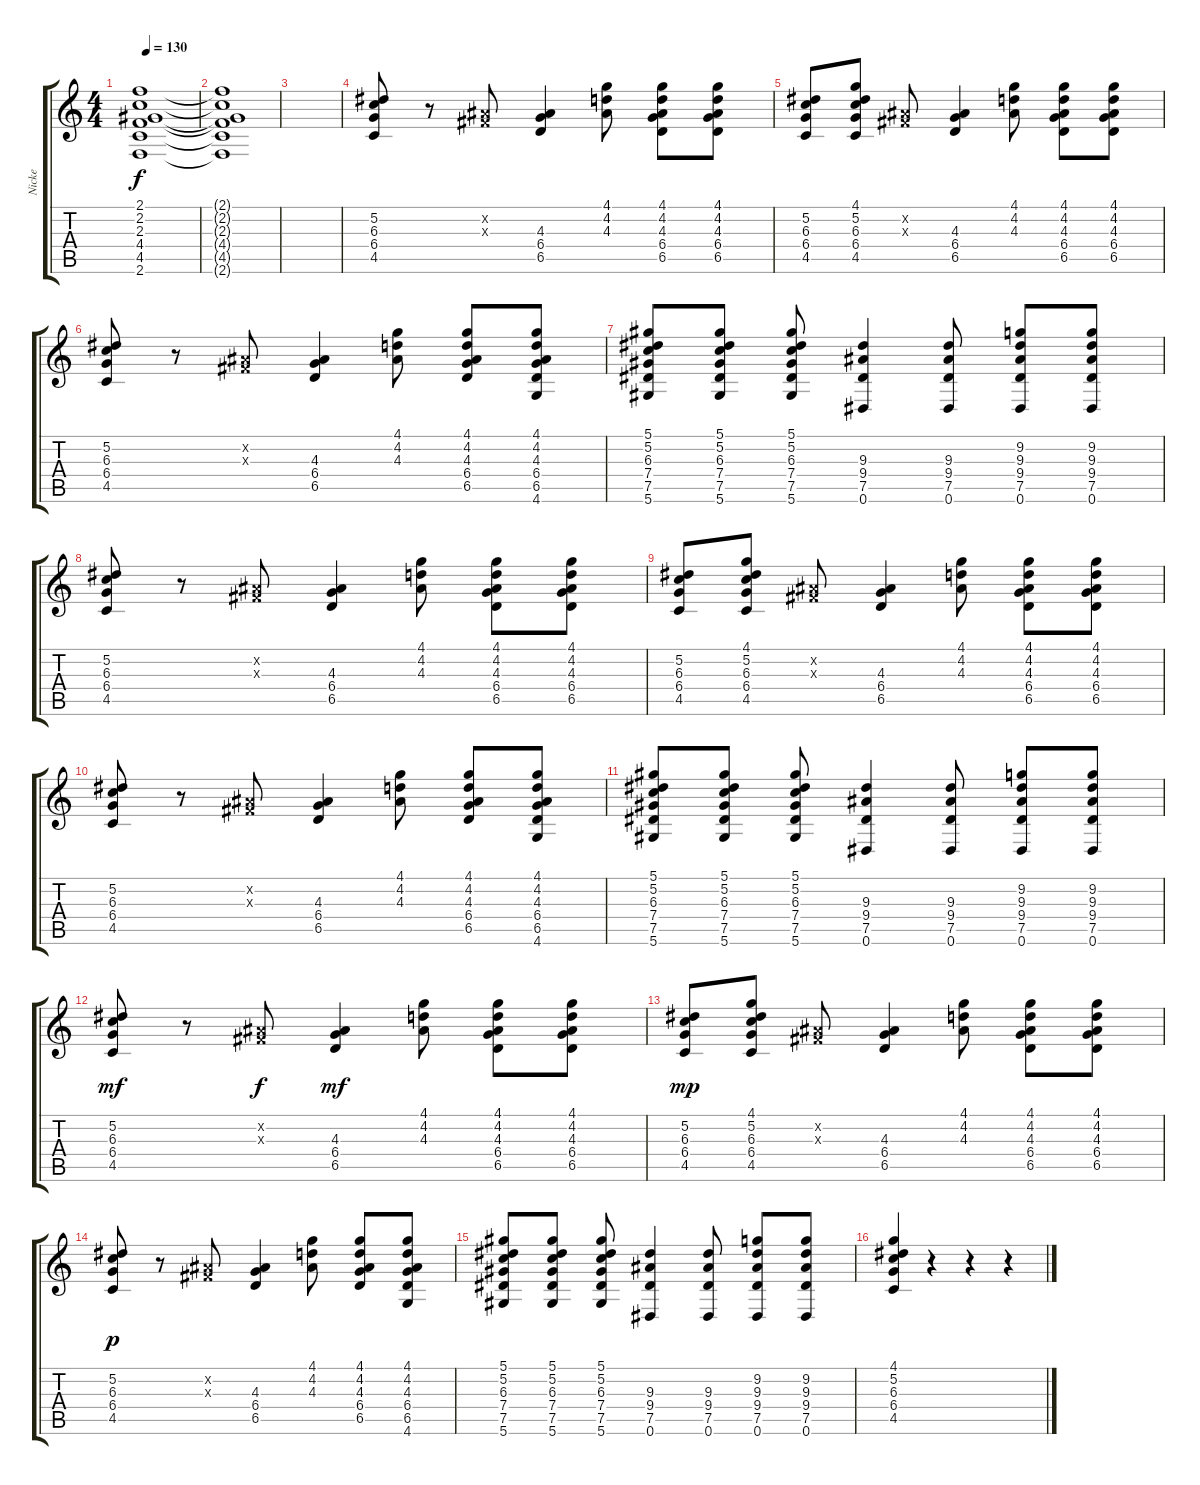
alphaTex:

\track ("Nicke" "Nicke") {instrument distortionguitar}
\staff {score tabs}
\tuning (Eb4 Bb3 Gb3 Db3 Ab2 Eb2) {hide}
\ts (4 4)
\tempo 130
\clef g2
\ks c
(2.1{t} 2.2{t} 2.3{t} 4.4{t} 4.5{t} 2.6{t}).1{dy f} |
(2.1{t} 2.2{t} 2.3{t} 4.4{t} 4.5{t} 2.6{t}).1 |
|
(5.2 6.3 6.4 4.5).8 r.8 (0.2{x} 0.3{x}).8 (4.3 6.4 6.5).4 (4.1 4.2 4.3).8 (4.1 4.2 4.3 6.4 6.5).8 (4.1 4.2 4.3 6.4 6.5).8 |
(5.2 6.3 6.4 4.5).8 (4.1 5.2 6.3 6.4 4.5).8 (0.2{x} 0.3{x}).8 (4.3 6.4 6.5).4 (4.1 4.2 4.3).8 (4.1 4.2 4.3 6.4 6.5).8 (4.1 4.2 4.3 6.4 6.5).8 |
(5.2 6.3 6.4 4.5).8 r.8 (0.2{x} 0.3{x}).8 (4.3 6.4 6.5).4 (4.1 4.2 4.3).8 (4.1 4.2 4.3 6.4 6.5).8 (4.1 4.2 4.3 6.4 6.5 4.6).8 |
(5.1 5.2 6.3 7.4 7.5 5.6).8 (5.1 5.2 6.3 7.4 7.5 5.6).8 (5.1 5.2 6.3 7.4 7.5 5.6).8 (9.3 9.4 7.5 0.6).4 (9.3 9.4 7.5 0.6).8 (9.2 9.3 9.4 7.5 0.6).8 (9.2 9.3 9.4 7.5 0.6).8 |
(5.2 6.3 6.4 4.5).8 r.8 (0.2{x} 0.3{x}).8 (4.3 6.4 6.5).4 (4.1 4.2 4.3).8 (4.1 4.2 4.3 6.4 6.5).8 (4.1 4.2 4.3 6.4 6.5).8 |
(5.2 6.3 6.4 4.5).8 (4.1 5.2 6.3 6.4 4.5).8 (0.2{x} 0.3{x}).8 (4.3 6.4 6.5).4 (4.1 4.2 4.3).8 (4.1 4.2 4.3 6.4 6.5).8 (4.1 4.2 4.3 6.4 6.5).8 |
(5.2 6.3 6.4 4.5).8 r.8 (0.2{x} 0.3{x}).8 (4.3 6.4 6.5).4 (4.1 4.2 4.3).8 (4.1 4.2 4.3 6.4 6.5).8 (4.1 4.2 4.3 6.4 6.5 4.6).8 |
(5.1 5.2 6.3 7.4 7.5 5.6).8 (5.1 5.2 6.3 7.4 7.5 5.6).8 (5.1 5.2 6.3 7.4 7.5 5.6).8 (9.3 9.4 7.5 0.6).4 (9.3 9.4 7.5 0.6).8 (9.2 9.3 9.4 7.5 0.6).8 (9.2 9.3 9.4 7.5 0.6).8 |
(5.2 6.3 6.4 4.5).8{dy mf} r.8 (0.2{x} 0.3{x}).8{dy f} (4.3 6.4 6.5).4{dy mf} (4.1 4.2 4.3).8 (4.1 4.2 4.3 6.4 6.5).8 (4.1 4.2 4.3 6.4 6.5).8 |
(5.2 6.3 6.4 4.5).8{dy mp} (4.1 5.2 6.3 6.4 4.5).8 (0.2{x} 0.3{x}).8 (4.3 6.4 6.5).4 (4.1 4.2 4.3).8 (4.1 4.2 4.3 6.4 6.5).8 (4.1 4.2 4.3 6.4 6.5).8 |
(5.2 6.3 6.4 4.5).8{dy p} r.8 (0.2{x} 0.3{x}).8 (4.3 6.4 6.5).4 (4.1 4.2 4.3).8 (4.1 4.2 4.3 6.4 6.5).8 (4.1 4.2 4.3 6.4 6.5 4.6).8 |
(5.1 5.2 6.3 7.4 7.5 5.6).8 (5.1 5.2 6.3 7.4 7.5 5.6).8 (5.1 5.2 6.3 7.4 7.5 5.6).8 (9.3 9.4 7.5 0.6).4 (9.3 9.4 7.5 0.6).8 (9.2 9.3 9.4 7.5 0.6).8 (9.2 9.3 9.4 7.5 0.6).8 |
(4.1 5.2 6.3 6.4 4.5).4 r.4 r.4 r.4
